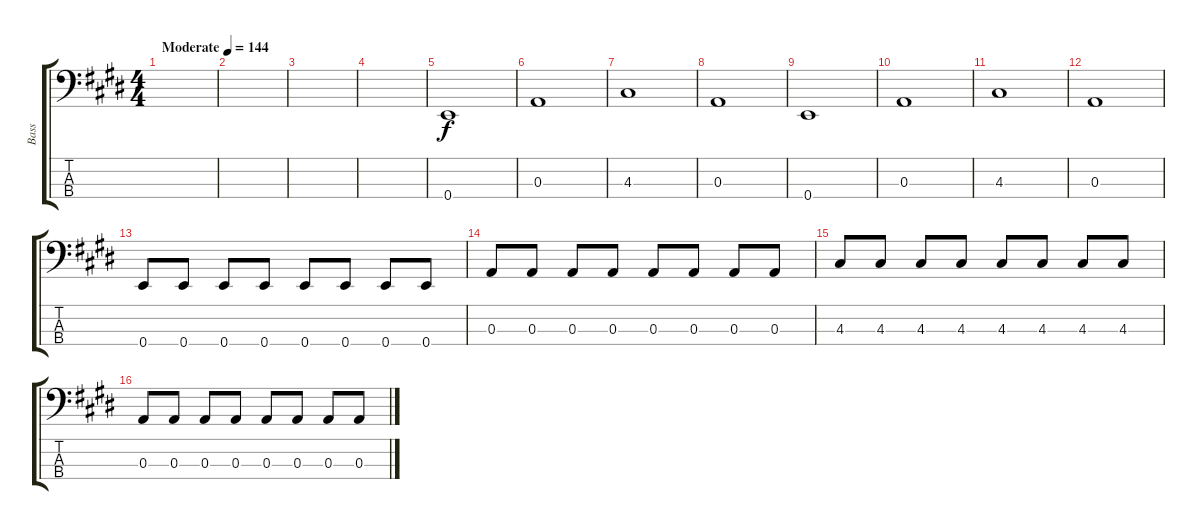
\track ("Bass" "Bass") {instrument electricbassfinger}
\staff {score tabs}
\tuning (G2 D2 A1 E1) {hide}
\ts (4 4)
\tempo (144 "Moderate")
\clef f4
\ks e
|
|
|
|
0.4.1 |
0.3.1 |
4.3.1 |
0.3.1 |
0.4.1 |
0.3.1 |
4.3.1 |
0.3.1 |
0.4.8 0.4.8 0.4.8 0.4.8 0.4.8 0.4.8 0.4.8 0.4.8 |
0.3.8 0.3.8 0.3.8 0.3.8 0.3.8 0.3.8 0.3.8 0.3.8 |
4.3.8 4.3.8 4.3.8 4.3.8 4.3.8 4.3.8 4.3.8 4.3.8 |
0.3.8 0.3.8 0.3.8 0.3.8 0.3.8 0.3.8 0.3.8 0.3.8
